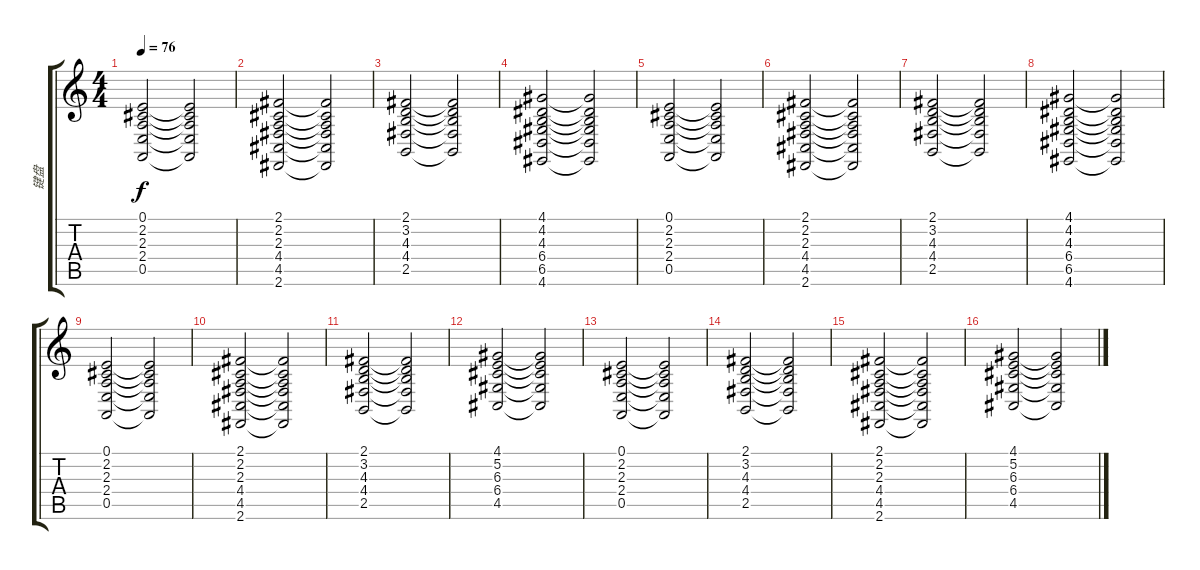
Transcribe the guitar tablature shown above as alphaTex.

\track ("键盘" "键盘") {instrument choiraahs}
\staff {score tabs}
\tuning (E4 B3 G3 D3 A2 E2) {hide}
\ts (4 4)
\tempo 76
\clef g2
\ks c
(0.1 2.2 2.3 2.4 0.5).2{dy f} (0.1{t} 2.2{t} 2.3{t} 2.4{t} 0.5{t}).2 |
(2.1 2.2 2.3 4.4 4.5 2.6).2 (2.1{t} 2.2{t} 2.3{t} 4.4{t} 4.5{t} 2.6{t}).2 |
(2.1 3.2 4.3 4.4 2.5).2 (2.1{t} 3.2{t} 4.3{t} 4.4{t} 2.5{t}).2 |
(4.1 4.2 4.3 6.4 6.5 4.6).2 (4.1{t} 4.2{t} 4.3{t} 6.4{t} 6.5{t} 4.6{t}).2 |
(0.1 2.2 2.3 2.4 0.5).2 (0.1{t} 2.2{t} 2.3{t} 2.4{t} 0.5{t}).2 |
(2.1 2.2 2.3 4.4 4.5 2.6).2 (2.1{t} 2.2{t} 2.3{t} 4.4{t} 4.5{t} 2.6{t}).2 |
(2.1 3.2 4.3 4.4 2.5).2 (2.1{t} 3.2{t} 4.3{t} 4.4{t} 2.5{t}).2 |
(4.1 4.2 4.3 6.4 6.5 4.6).2 (4.1{t} 4.2{t} 4.3{t} 6.4{t} 6.5{t} 4.6{t}).2 |
(0.1 2.2 2.3 2.4 0.5).2 (0.1{t} 2.2{t} 2.3{t} 2.4{t} 0.5{t}).2 |
(2.1 2.2 2.3 4.4 4.5 2.6).2 (2.1{t} 2.2{t} 2.3{t} 4.4{t} 4.5{t} 2.6{t}).2 |
(2.1 3.2 4.3 4.4 2.5).2 (2.1{t} 3.2{t} 4.3{t} 4.4{t} 2.5{t}).2 |
(4.1 5.2 6.3 6.4 4.5).2 (4.1{t} 5.2{t} 6.3{t} 6.4{t} 4.5{t}).2 |
(0.1 2.2 2.3 2.4 0.5).2 (0.1{t} 2.2{t} 2.3{t} 2.4{t} 0.5{t}).2 |
(2.1 3.2 4.3 4.4 2.5).2 (2.1{t} 3.2{t} 4.3{t} 4.4{t} 2.5{t}).2 |
(2.1 2.2 2.3 4.4 4.5 2.6).2 (2.1{t} 2.2{t} 2.3{t} 4.4{t} 4.5{t} 2.6{t}).2 |
(4.1 5.2 6.3 6.4 4.5).2 (4.1{t} 5.2{t} 6.3{t} 6.4{t} 4.5{t}).2
